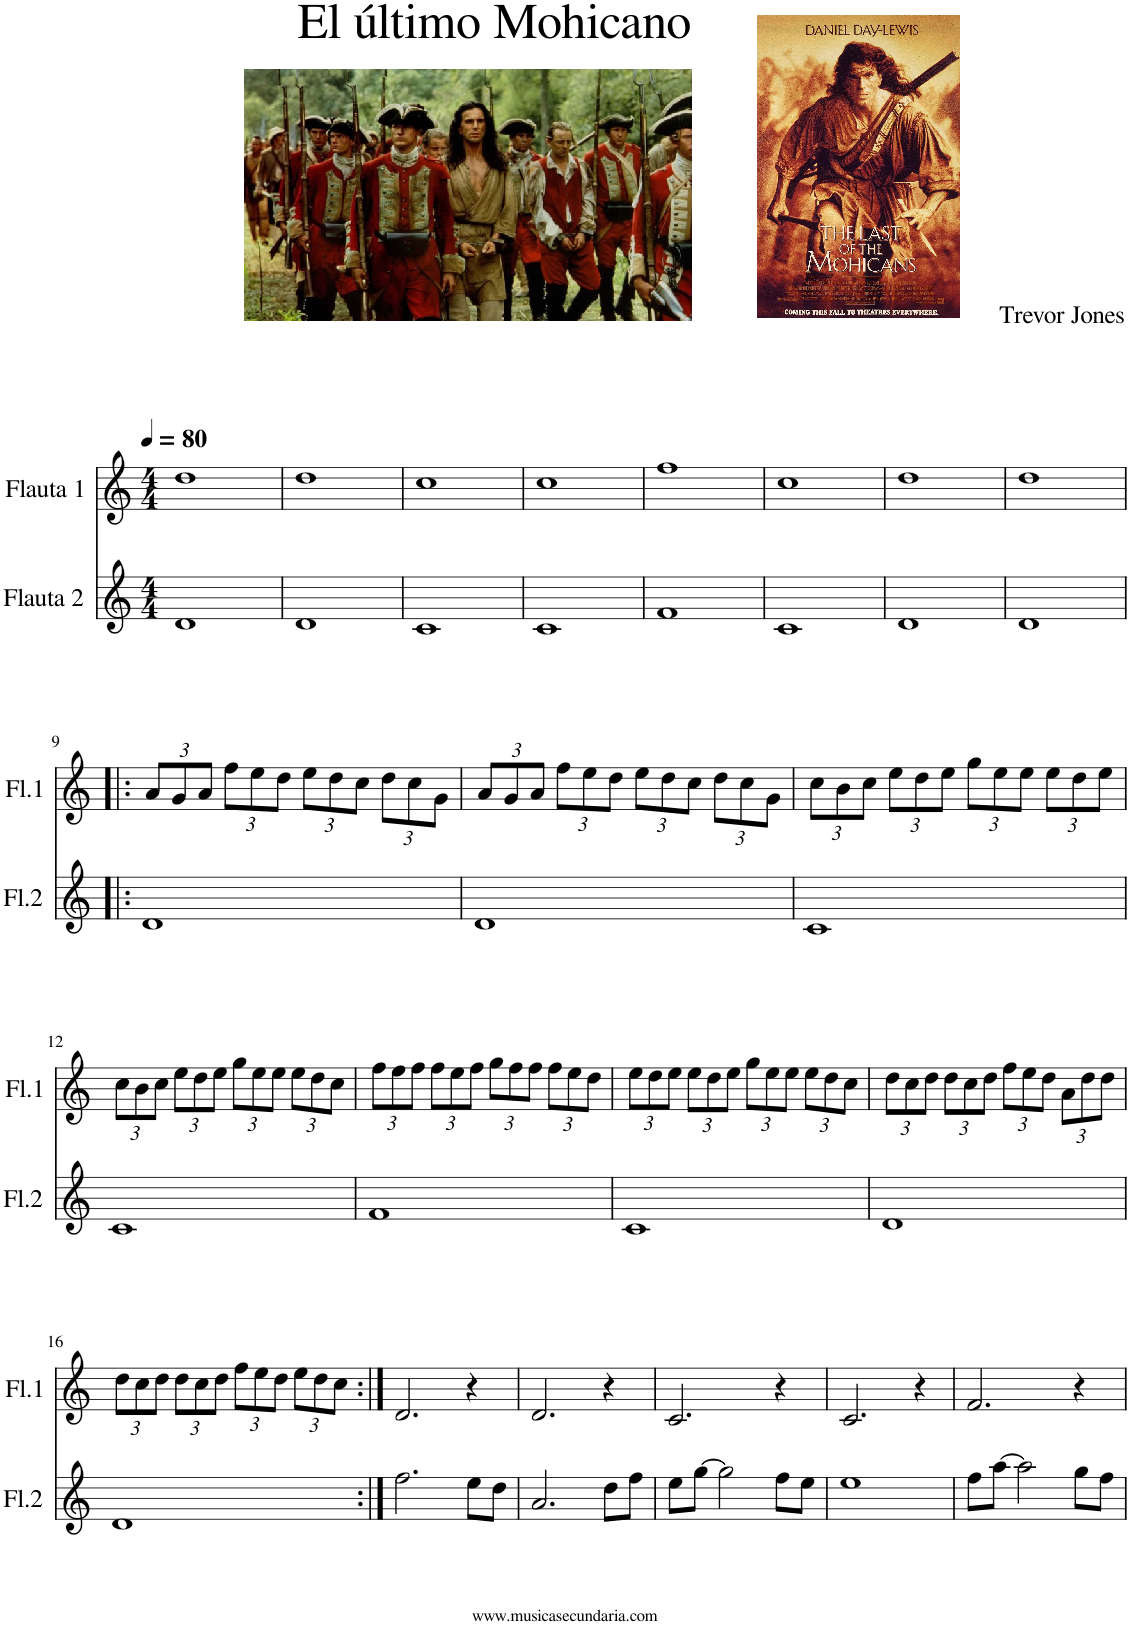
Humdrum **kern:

**kern	**kern
*part2	*part1
*staff2	*staff1
*I"Flauta 2	*I"Flauta 1
*I'Fl.2	*I'Fl.1
*clefG2	*clefG2
*k[]	*k[]
*M4/4	*M4/4
*MM80	*MM80
=1	=1
1d	1dd
=2	=2
1d	1dd
=3	=3
1c	1cc
=4	=4
1c	1cc
=5	=5
1f	1ff
=6	=6
1c	1cc
=7	=7
1d	1dd
=8	=8
1d	1dd
!!LO:LB:g=z
=9!|:	=9!|:
*	*Xbrackettup
1d	12a/L
.	12g/
.	12a/J
.	12ff\L
.	12ee\
.	12dd\J
.	12ee\L
.	12dd\
.	12cc\J
.	12dd\L
.	12cc\
.	12g\J
=10	=10
1d	12a/L
.	12g/
.	12a/J
.	12ff\L
.	12ee\
.	12dd\J
.	12ee\L
.	12dd\
.	12cc\J
.	12dd\L
.	12cc\
.	12g\J
=11	=11
1c	12cc\L
.	12b\
.	12cc\J
.	12ee\L
.	12dd\
.	12ee\J
.	12gg\L
.	12ee\
.	12ee\J
.	12ee\L
.	12dd\
.	12ee\J
!!LO:LB:g=z
=12	=12
1c	12cc\L
.	12b\
.	12cc\J
.	12ee\L
.	12dd\
.	12ee\J
.	12gg\L
.	12ee\
.	12ee\J
.	12ee\L
.	12dd\
.	12cc\J
=13	=13
1f	12ff\L
.	12ee\
.	12ff\J
.	12ff\L
.	12ee\
.	12ff\J
.	12gg\L
.	12ff\
.	12ff\J
.	12ff\L
.	12ee\
.	12dd\J
=14	=14
1c	12ee\L
.	12dd\
.	12ee\J
.	12ee\L
.	12dd\
.	12ee\J
.	12gg\L
.	12ee\
.	12ee\J
.	12ee\L
.	12dd\
.	12cc\J
=15	=15
1d	12dd\L
.	12cc\
.	12dd\J
.	12dd\L
.	12cc\
.	12dd\J
.	12ff\L
.	12ee\
.	12dd\J
.	12a\L
.	12dd\
.	12dd\J
!!LO:LB:g=z
=16	=16
1d	12dd\L
.	12cc\
.	12dd\J
.	12dd\L
.	12cc\
.	12dd\J
.	12ff\L
.	12ee\
.	12dd\J
.	12ee\L
.	12dd\
.	12cc\J
=17:|!	=17:|!
2.ff\	2.d/
8ee\L	4r
8dd\J	.
=18	=18
2.a/	2.d/
8dd\L	4r
8ff\J	.
=19	=19
8ee\L	2.c/
[8gg\J	.
2gg\]	.
8ff\L	4r
8ee\J	.
=20	=20
1ee	2.c/
.	4r
=21	=21
8ff\L	2.f/
[8aa\J	.
2aa\]	.
8gg\L	4r
8ff\J	.
=	=
*-	*-
